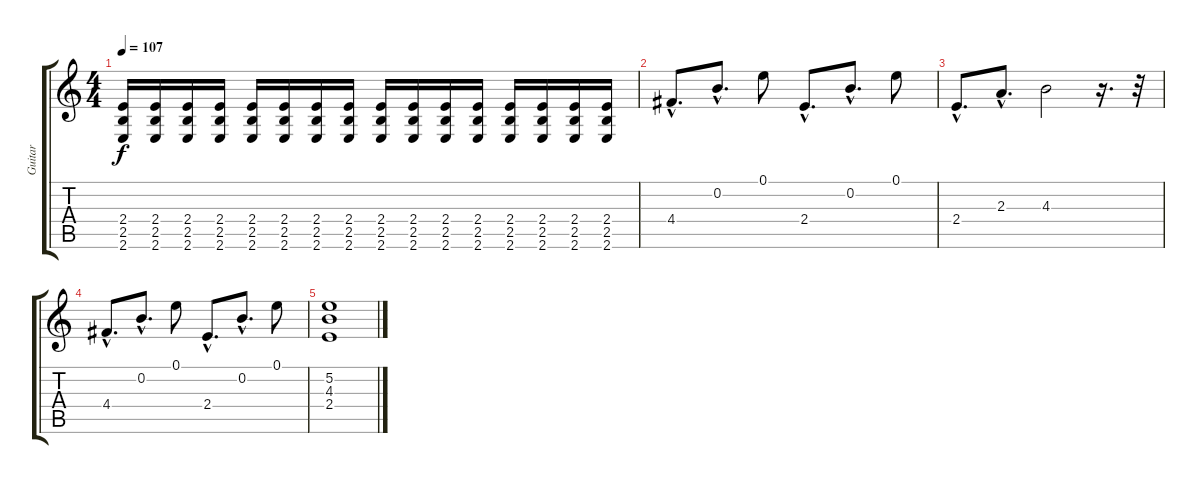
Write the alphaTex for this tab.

\track ("Guitar" "Guitar") {instrument electricguitarclean}
\staff {score tabs}
\tuning (E4 B3 G3 D3 A2 D2) {hide}
\ts (4 4)
\tempo 107
\clef g2
\ks c
(2.4 2.5 2.6).16{dy f} (2.4 2.5 2.6).16 (2.4 2.5 2.6).16 (2.4 2.5 2.6).16 (2.4 2.5 2.6).16 (2.4 2.5 2.6).16 (2.4 2.5 2.6).16 (2.4 2.5 2.6).16 (2.4 2.5 2.6).16 (2.4 2.5 2.6).16 (2.4 2.5 2.6).16 (2.4 2.5 2.6).16 (2.4 2.5 2.6).16 (2.4 2.5 2.6).16 (2.4 2.5 2.6).16 (2.4 2.5 2.6).16 |
4.4{hac}.8{d instrument electricguitarclean} 0.2{hac}.8{d} 0.1.8 2.4{hac}.8{d} 0.2{hac}.8{d} 0.1.8 |
2.4{hac}.8{d} 2.3{hac}.8{d} 4.3.2 r.16{d} r.32 |
4.4{hac}.8{d} 0.2{hac}.8{d} 0.1.8 2.4{hac}.8{d} 0.2{hac}.8{d} 0.1.8 |
(5.2 4.3 2.4).1
